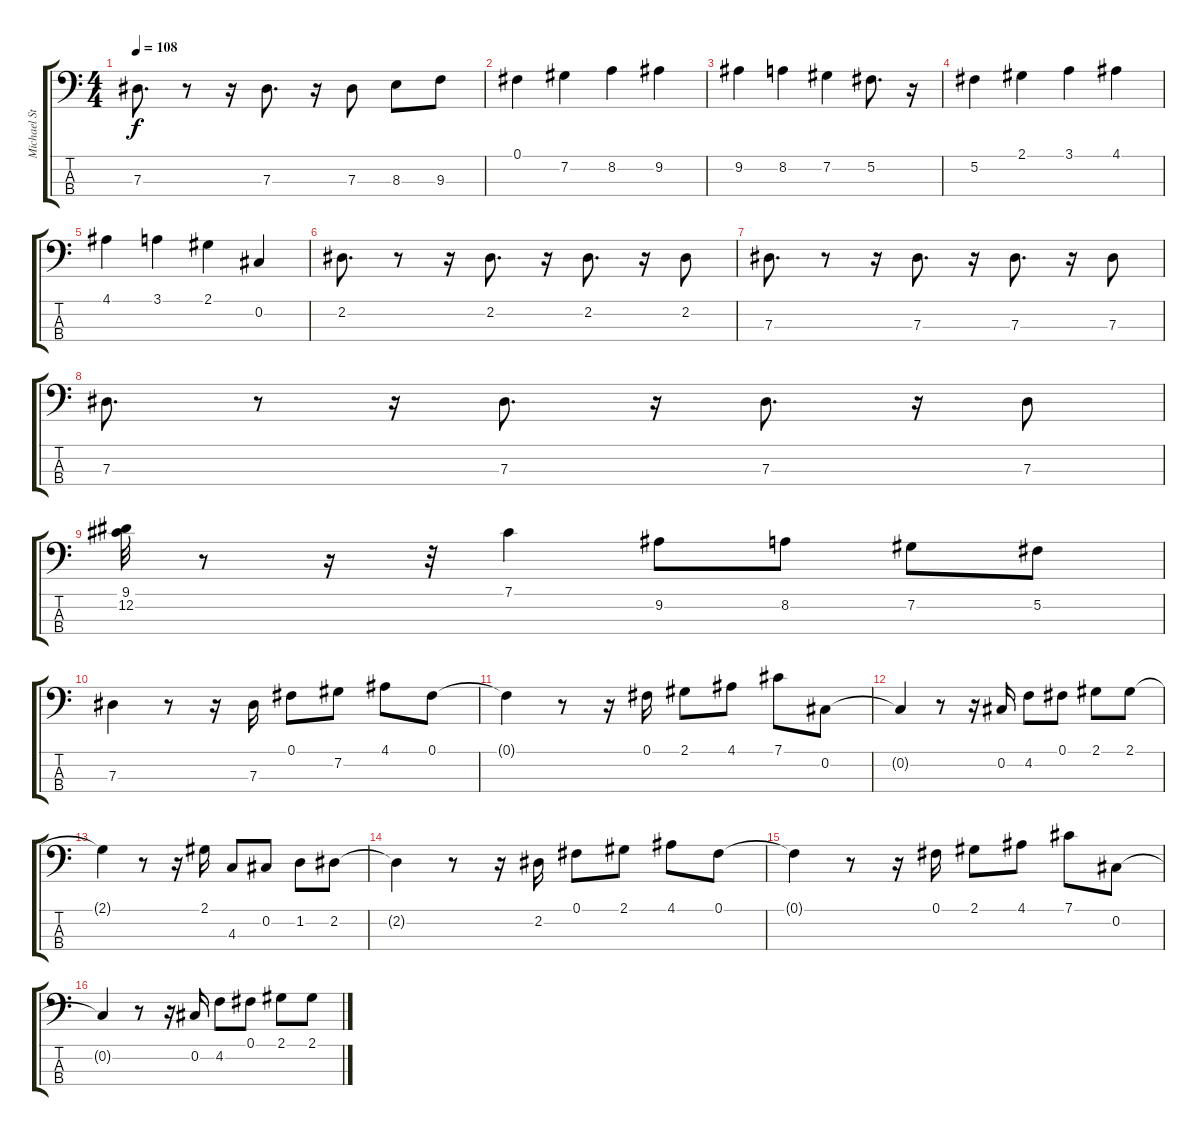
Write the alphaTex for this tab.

\track ("Michael Starr - Bass" "Michael St") {instrument electricbassfinger}
\staff {score tabs}
\tuning (Gb2 Db2 Ab1 Eb1) {hide}
\ts (4 4)
\tempo 108
\clef f4
\ks c
7.3.8{d dy f} r.8 r.16 7.3.8{d} r.16 7.3.8 8.3.8 9.3.8 |
0.1.4 7.2.4 8.2.4 9.2.4 |
9.2.4 8.2.4 7.2.4 5.2.8{d} r.16 |
5.2.4 2.1.4 3.1.4 4.1.4 |
4.1.4 3.1.4 2.1.4 0.2.4 |
2.2.8{d} r.8 r.16 2.2.8{d} r.16 2.2.8{d} r.16 2.2.8 |
7.3.8{d} r.8 r.16 7.3.8{d} r.16 7.3.8{d} r.16 7.3.8 |
7.3.8{d} r.8 r.16 7.3.8{d} r.16 7.3.8{d} r.16 7.3.8 |
(9.1 12.2).32 r.8 r.16 r.32 7.1.4 9.2.8 8.2.8 7.2.8 5.2.8 |
7.3.4 r.8 r.16 7.3.16 0.1.8 7.2.8 4.1.8 0.1.8 |
0.1{t}.4 r.8 r.16 0.1.16 2.1.8 4.1.8 7.1.8 0.2.8 |
0.2{t}.4 r.8 r.16 0.2.16 4.2.8 0.1.8 2.1.8 2.1.8 |
2.1{t}.4 r.8 r.16 2.1.16 4.3.8 0.2.8 1.2.8 2.2.8 |
2.2{t}.4 r.8 r.16 2.2.16 0.1.8 2.1.8 4.1.8 0.1.8 |
0.1{t}.4 r.8 r.16 0.1.16 2.1.8 4.1.8 7.1.8 0.2.8 |
0.2{t}.4 r.8 r.16 0.2.16 4.2.8 0.1.8 2.1.8 2.1.8
